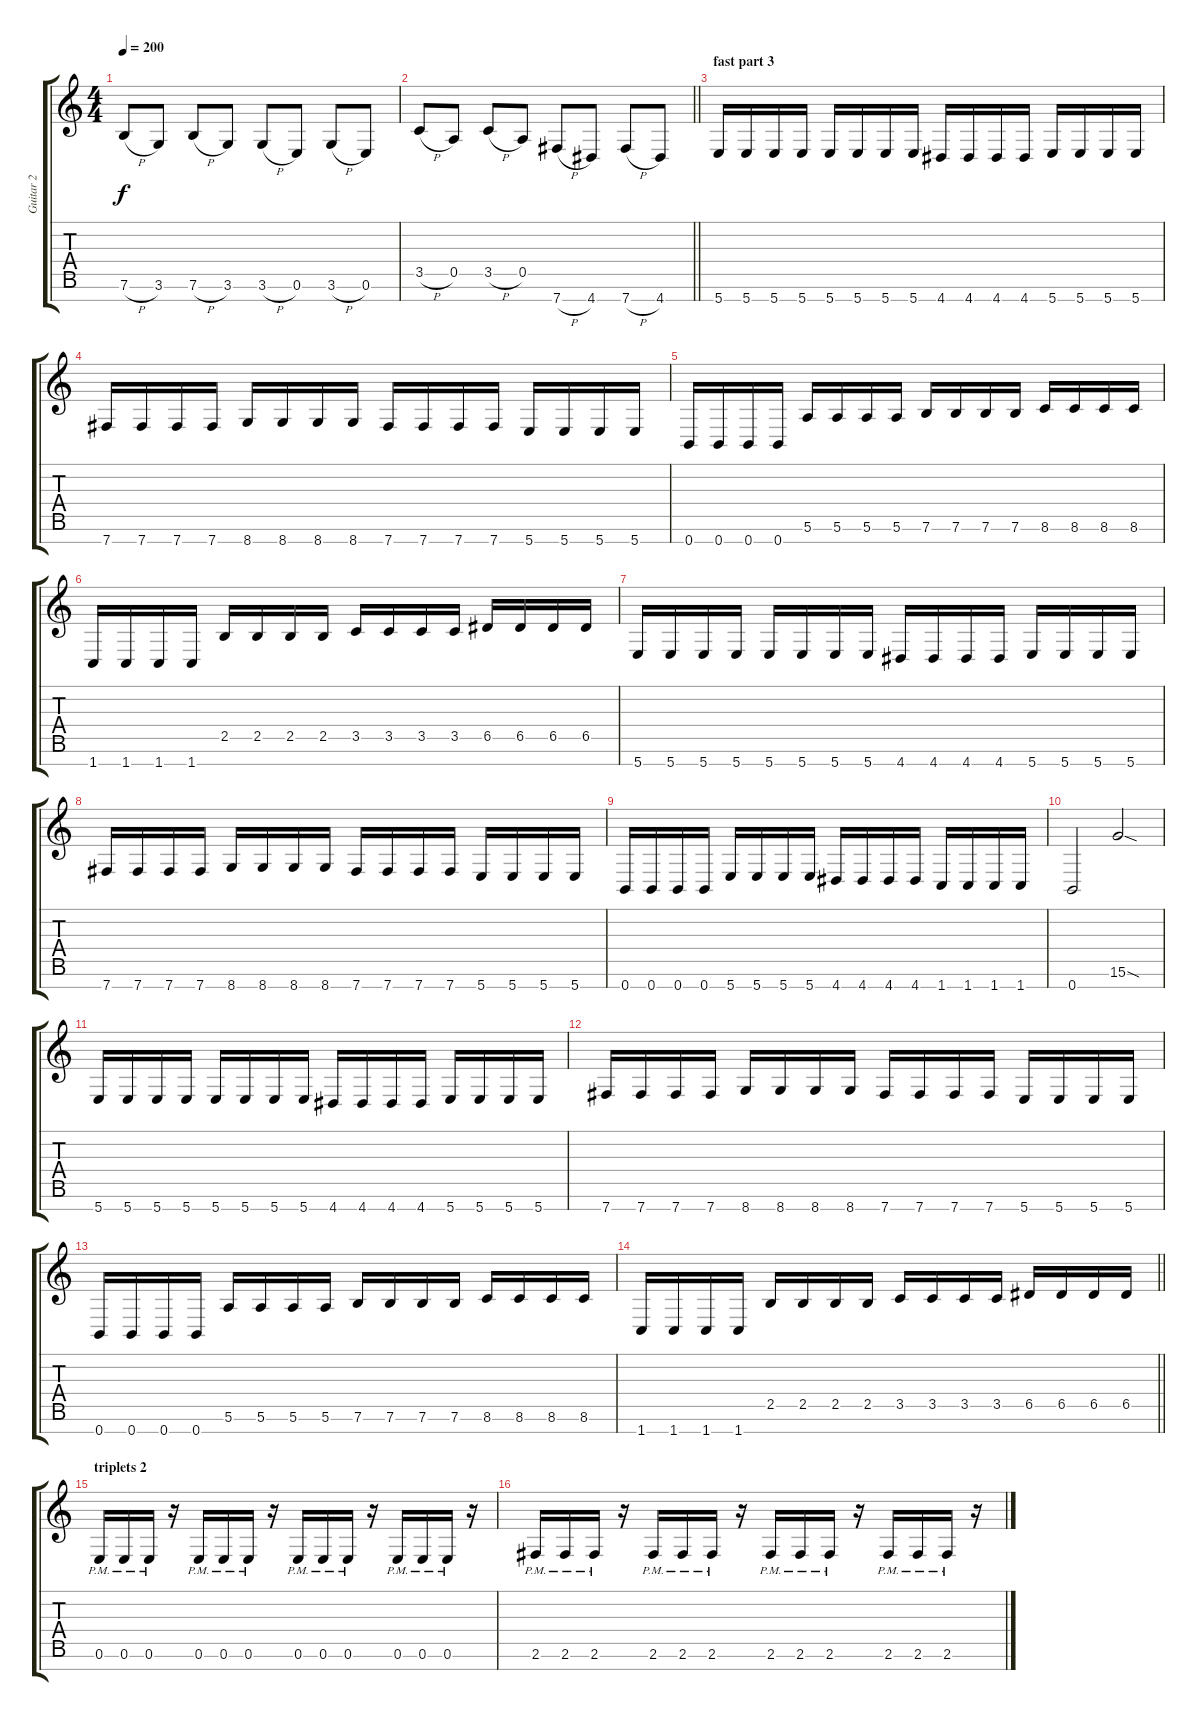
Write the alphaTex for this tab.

\track ("Guitar 2" "Guitar 2") {instrument distortionguitar}
\staff {score tabs}
\tuning (E4 B3 G3 D3 A2 E2 B1) {hide}
\ts (4 4)
\tempo 200
\clef g2
\ks c
7.6{h}.8{dy f} 3.6.8 7.6{h}.8 3.6.8 3.6{h}.8 0.6.8 3.6{h}.8 0.6.8 |
\barLineRight lightlight
3.5{h}.8 0.5.8 3.5{h}.8 0.5.8 7.7{h}.8 4.7.8 7.7{h}.8 4.7.8 |
\section ("" "fast part 3")
5.7.16 5.7.16 5.7.16 5.7.16 5.7.16 5.7.16 5.7.16 5.7.16 4.7.16 4.7.16 4.7.16 4.7.16 5.7.16 5.7.16 5.7.16 5.7.16 |
7.7.16 7.7.16 7.7.16 7.7.16 8.7.16 8.7.16 8.7.16 8.7.16 7.7.16 7.7.16 7.7.16 7.7.16 5.7.16 5.7.16 5.7.16 5.7.16 |
0.7.16 0.7.16 0.7.16 0.7.16 5.6.16 5.6.16 5.6.16 5.6.16 7.6.16 7.6.16 7.6.16 7.6.16 8.6.16 8.6.16 8.6.16 8.6.16 |
1.7.16 1.7.16 1.7.16 1.7.16 2.5.16 2.5.16 2.5.16 2.5.16 3.5.16 3.5.16 3.5.16 3.5.16 6.5.16 6.5.16 6.5.16 6.5.16 |
5.7.16 5.7.16 5.7.16 5.7.16 5.7.16 5.7.16 5.7.16 5.7.16 4.7.16 4.7.16 4.7.16 4.7.16 5.7.16 5.7.16 5.7.16 5.7.16 |
7.7.16 7.7.16 7.7.16 7.7.16 8.7.16 8.7.16 8.7.16 8.7.16 7.7.16 7.7.16 7.7.16 7.7.16 5.7.16 5.7.16 5.7.16 5.7.16 |
0.7.16 0.7.16 0.7.16 0.7.16 5.7.16 5.7.16 5.7.16 5.7.16 4.7.16 4.7.16 4.7.16 4.7.16 1.7.16 1.7.16 1.7.16 1.7.16 |
0.7.2 15.6{sod}.2 |
5.7.16 5.7.16 5.7.16 5.7.16 5.7.16 5.7.16 5.7.16 5.7.16 4.7.16 4.7.16 4.7.16 4.7.16 5.7.16 5.7.16 5.7.16 5.7.16 |
7.7.16 7.7.16 7.7.16 7.7.16 8.7.16 8.7.16 8.7.16 8.7.16 7.7.16 7.7.16 7.7.16 7.7.16 5.7.16 5.7.16 5.7.16 5.7.16 |
0.7.16 0.7.16 0.7.16 0.7.16 5.6.16 5.6.16 5.6.16 5.6.16 7.6.16 7.6.16 7.6.16 7.6.16 8.6.16 8.6.16 8.6.16 8.6.16 |
\barLineRight lightlight
1.7.16 1.7.16 1.7.16 1.7.16 2.5.16 2.5.16 2.5.16 2.5.16 3.5.16 3.5.16 3.5.16 3.5.16 6.5.16 6.5.16 6.5.16 6.5.16 |
\section ("" "triplets 2")
0.6{pm}.16 0.6{pm}.16 0.6{pm}.16 r.16 0.6{pm}.16 0.6{pm}.16 0.6{pm}.16 r.16 0.6{pm}.16 0.6{pm}.16 0.6{pm}.16 r.16 0.6{pm}.16 0.6{pm}.16 0.6{pm}.16 r.16 |
2.6{pm}.16 2.6{pm}.16 2.6{pm}.16 r.16 2.6{pm}.16 2.6{pm}.16 2.6{pm}.16 r.16 2.6{pm}.16 2.6{pm}.16 2.6{pm}.16 r.16 2.6{pm}.16 2.6{pm}.16 2.6{pm}.16 r.16
